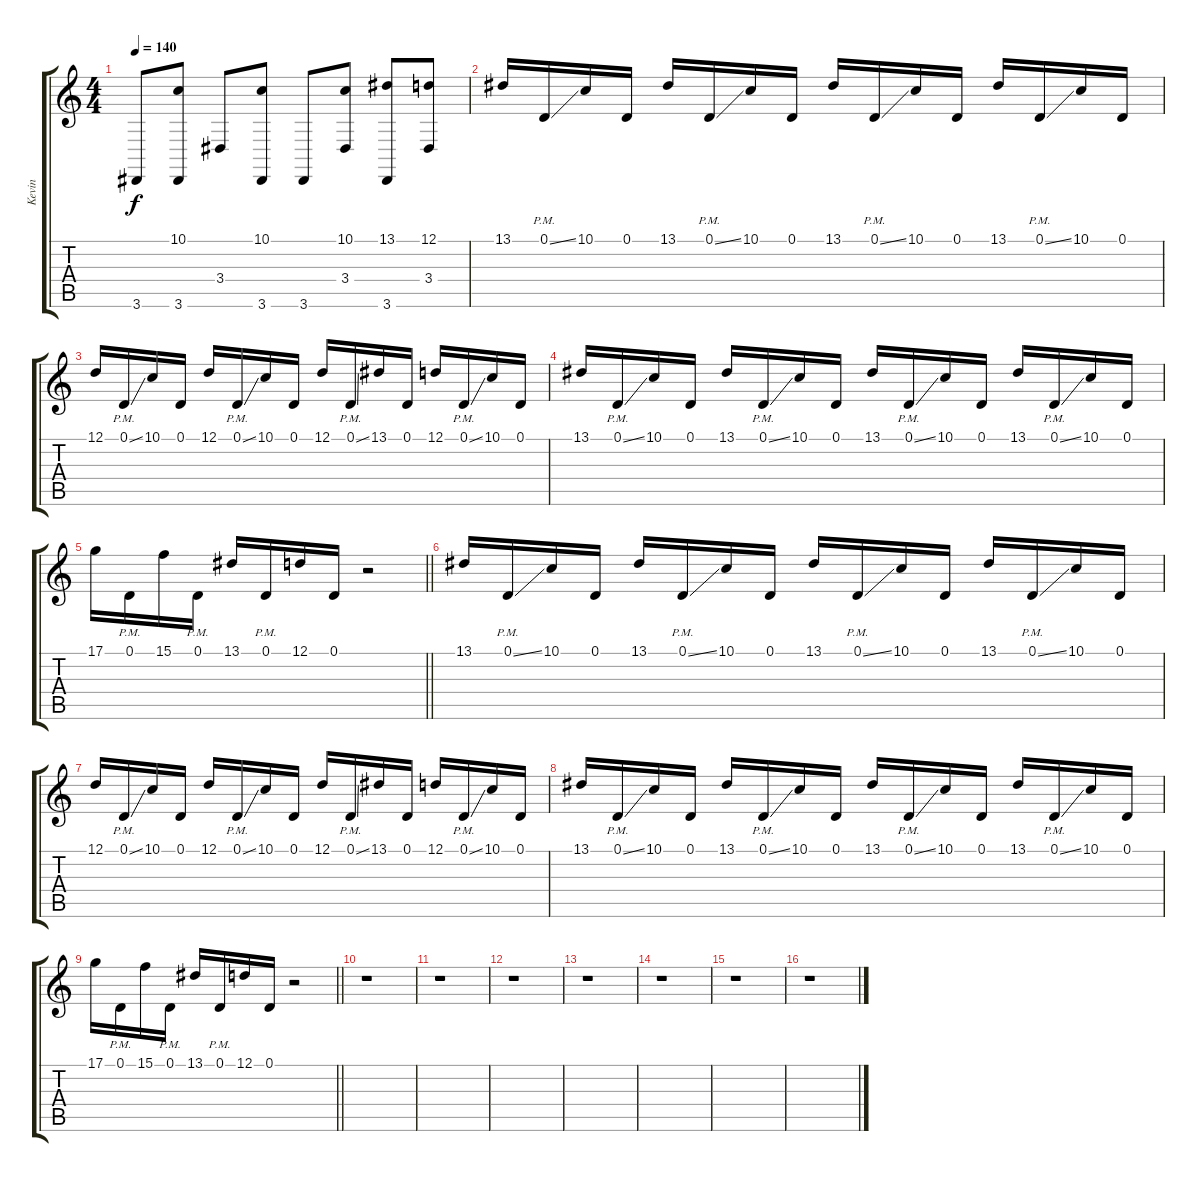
\track ("Kevin" "Kevin") {instrument lead2sawtooth}
\staff {score tabs}
\tuning (D4 A3 F3 C3 G2 C2) {hide}
\ts (4 4)
\tempo 140
\clef g2
\ks c
3.6.8{dy f} (10.1 3.6).8 3.4.8 (10.1 3.6).8 3.6.8 (10.1 3.4).8 (13.1 3.6).8 (12.1 3.4).8 |
13.1.16 0.1{ss pm}.16 10.1.16 0.1.16 13.1.16 0.1{ss pm}.16 10.1.16 0.1.16 13.1.16 0.1{ss pm}.16 10.1.16 0.1.16 13.1.16 0.1{ss pm}.16 10.1.16 0.1.16 |
12.1.16 0.1{ss pm}.16 10.1.16 0.1.16 12.1.16 0.1{ss pm}.16 10.1.16 0.1.16 12.1.16 0.1{ss pm}.16 13.1.16 0.1.16 12.1.16 0.1{ss pm}.16 10.1.16 0.1.16 |
13.1.16 0.1{ss pm}.16 10.1.16 0.1.16 13.1.16 0.1{ss pm}.16 10.1.16 0.1.16 13.1.16 0.1{ss pm}.16 10.1.16 0.1.16 13.1.16 0.1{ss pm}.16 10.1.16 0.1.16 |
\barLineRight lightlight
17.1.16 0.1{pm}.16 15.1.16 0.1{pm}.16 13.1.16 0.1{pm}.16 12.1.16 0.1.16 r.2 |
13.1.16 0.1{ss pm}.16 10.1.16 0.1.16 13.1.16 0.1{ss pm}.16 10.1.16 0.1.16 13.1.16 0.1{ss pm}.16 10.1.16 0.1.16 13.1.16 0.1{ss pm}.16 10.1.16 0.1.16 |
12.1.16 0.1{ss pm}.16 10.1.16 0.1.16 12.1.16 0.1{ss pm}.16 10.1.16 0.1.16 12.1.16 0.1{ss pm}.16 13.1.16 0.1.16 12.1.16 0.1{ss pm}.16 10.1.16 0.1.16 |
13.1.16 0.1{ss pm}.16 10.1.16 0.1.16 13.1.16 0.1{ss pm}.16 10.1.16 0.1.16 13.1.16 0.1{ss pm}.16 10.1.16 0.1.16 13.1.16 0.1{ss pm}.16 10.1.16 0.1.16 |
\barLineRight lightlight
17.1.16 0.1{pm}.16 15.1.16 0.1{pm}.16 13.1.16 0.1{pm}.16 12.1.16 0.1.16 r.2 |
r.1 |
r.1 |
r.1 |
r.1 |
r.1 |
r.1 |
r.1
